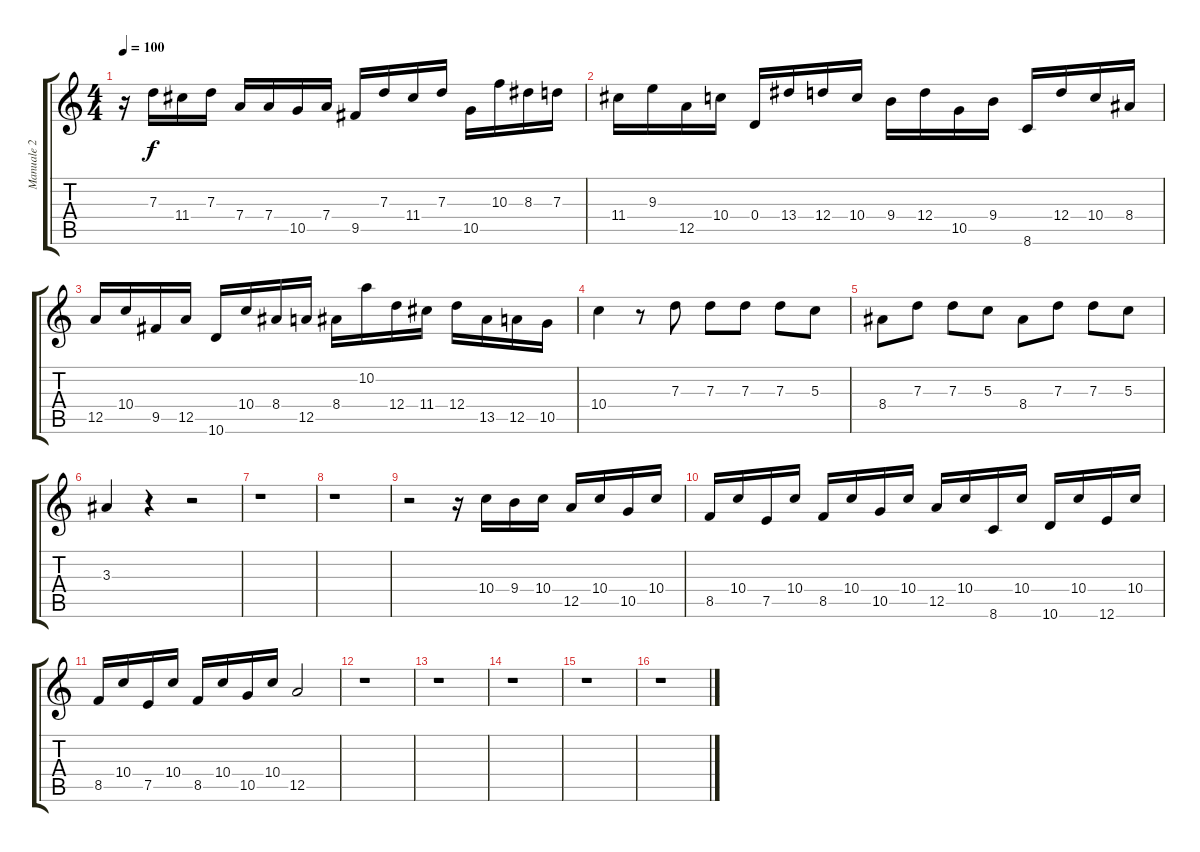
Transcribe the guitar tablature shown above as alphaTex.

\track ("Manuale 2" "Manuale 2") {instrument overdrivenguitar}
\staff {score tabs}
\tuning (E4 B3 G3 D3 A2 E2) {hide}
\ts (4 4)
\tempo 100
\clef g2
\ks c
r.16{dy f} 7.3.16 11.4.16 7.3.16 7.4.16 7.4.16 10.5.16 7.4.16 9.5.16 7.3.16 11.4.16 7.3.16 10.5.16 10.3.16 8.3.16 7.3.16 |
11.4.16 9.3.16 12.5.16 10.4.16 0.4.16 13.4.16 12.4.16 10.4.16 9.4.16 12.4.16 10.5.16 9.4.16 8.6.16 12.4.16 10.4.16 8.4.16 |
12.5.16 10.4.16 9.5.16 12.5.16 10.6.16 10.4.16 8.4.16 12.5.16 8.4.16 10.2.16 12.4.16 11.4.16 12.4.16 13.5.16 12.5.16 10.5.16 |
10.4.4 r.8 7.3.8 7.3.8 7.3.8 7.3.8 5.3.8 |
8.4.8 7.3.8 7.3.8 5.3.8 8.4.8 7.3.8 7.3.8 5.3.8 |
3.3.4 r.4 r.2 |
r.1 |
r.1 |
r.2 r.16 10.4.16 9.4.16 10.4.16 12.5.16 10.4.16 10.5.16 10.4.16 |
8.5.16 10.4.16 7.5.16 10.4.16 8.5.16 10.4.16 10.5.16 10.4.16 12.5.16 10.4.16 8.6.16 10.4.16 10.6.16 10.4.16 12.6.16 10.4.16 |
8.5.16 10.4.16 7.5.16 10.4.16 8.5.16 10.4.16 10.5.16 10.4.16 12.5.2 |
r.1 |
r.1 |
r.1 |
r.1 |
r.1
